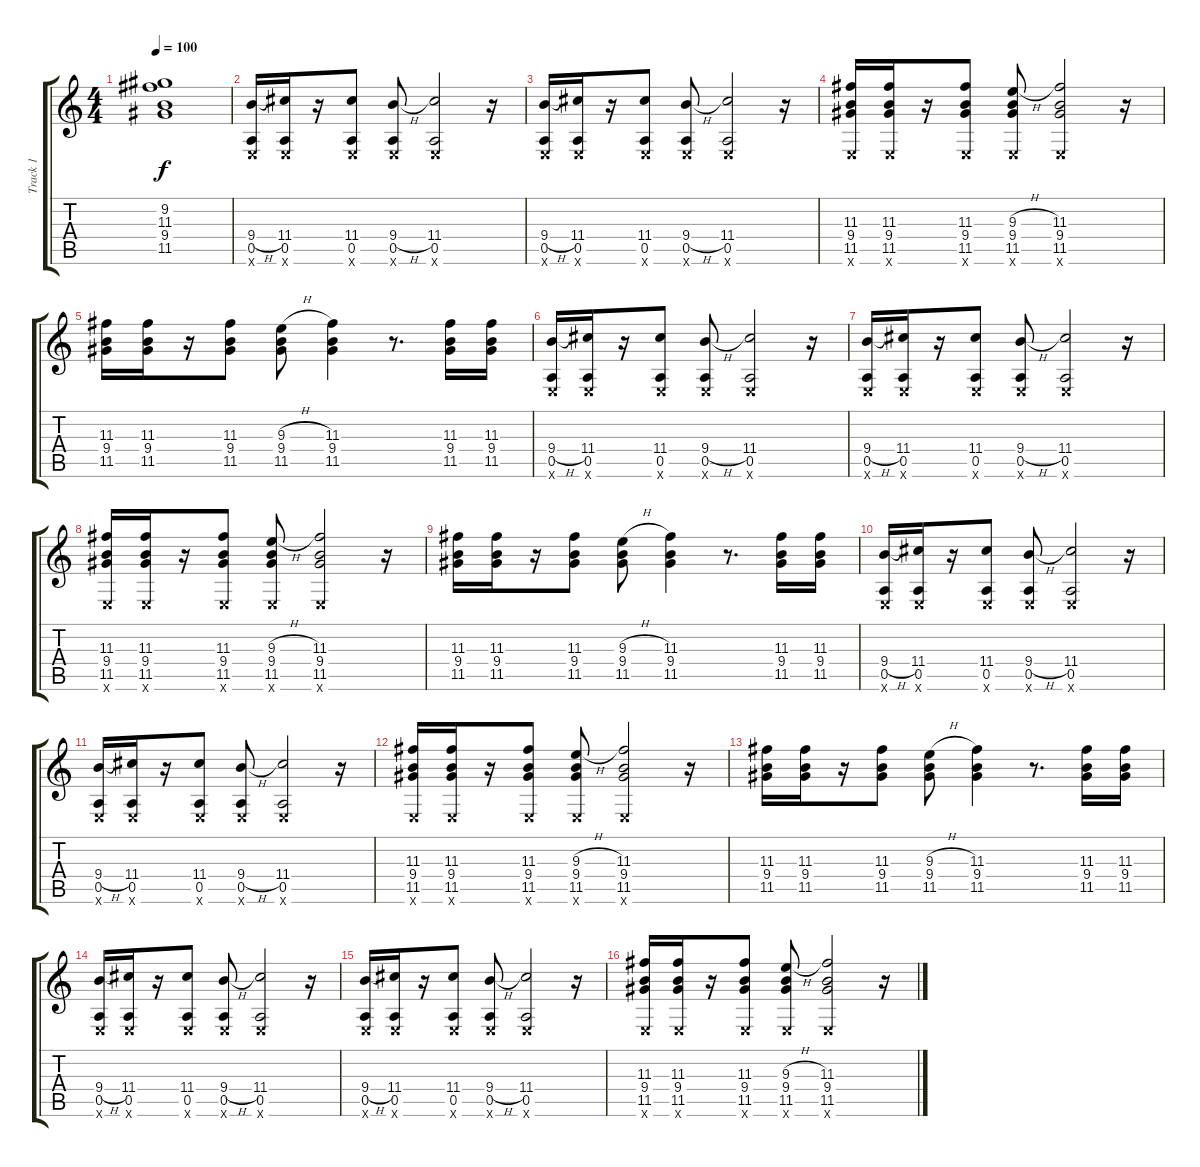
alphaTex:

\track ("Track 1" "Track 1") {instrument acousticguitarsteel}
\staff {score tabs}
\tuning (E4 B3 G3 D3 A2 E2) {hide}
\ts (4 4)
\tempo 100
\clef g2
\ks c
(9.2 11.3 9.4 11.5).1{dy f} |
(9.4{h} 0.5 0.6{x}).16 (11.4 0.5 0.6{x}).16 r.16 (11.4 0.5 0.6{x}).8 (9.4{h} 0.5 0.6{x}).8 (11.4 0.5 0.6{x}).2 r.16 |
(9.4{h} 0.5 0.6{x}).16 (11.4 0.5 0.6{x}).16 r.16 (11.4 0.5 0.6{x}).8 (9.4{h} 0.5 0.6{x}).8 (11.4 0.5 0.6{x}).2 r.16 |
(11.3 9.4 11.5 0.6{x}).16 (11.3 9.4 11.5 0.6{x}).16 r.16 (11.3 9.4 11.5 0.6{x}).8 (9.3{h} 9.4 11.5 0.6{x}).8 (11.3 9.4 11.5 0.6{x}).2 r.16 |
(11.3 9.4 11.5).16 (11.3 9.4 11.5).16 r.16 (11.3 9.4 11.5).8 (9.3{h} 9.4 11.5).8 (11.3 9.4 11.5).4 r.8{d} (11.3 9.4 11.5).16 (11.3 9.4 11.5).16 |
(9.4{h} 0.5 0.6{x}).16 (11.4 0.5 0.6{x}).16 r.16 (11.4 0.5 0.6{x}).8 (9.4{h} 0.5 0.6{x}).8 (11.4 0.5 0.6{x}).2 r.16 |
(9.4{h} 0.5 0.6{x}).16 (11.4 0.5 0.6{x}).16 r.16 (11.4 0.5 0.6{x}).8 (9.4{h} 0.5 0.6{x}).8 (11.4 0.5 0.6{x}).2 r.16 |
(11.3 9.4 11.5 0.6{x}).16 (11.3 9.4 11.5 0.6{x}).16 r.16 (11.3 9.4 11.5 0.6{x}).8 (9.3{h} 9.4 11.5 0.6{x}).8 (11.3 9.4 11.5 0.6{x}).2 r.16 |
(11.3 9.4 11.5).16 (11.3 9.4 11.5).16 r.16 (11.3 9.4 11.5).8 (9.3{h} 9.4 11.5).8 (11.3 9.4 11.5).4 r.8{d} (11.3 9.4 11.5).16 (11.3 9.4 11.5).16 |
(9.4{h} 0.5 0.6{x}).16 (11.4 0.5 0.6{x}).16 r.16 (11.4 0.5 0.6{x}).8 (9.4{h} 0.5 0.6{x}).8 (11.4 0.5 0.6{x}).2 r.16 |
(9.4{h} 0.5 0.6{x}).16 (11.4 0.5 0.6{x}).16 r.16 (11.4 0.5 0.6{x}).8 (9.4{h} 0.5 0.6{x}).8 (11.4 0.5 0.6{x}).2 r.16 |
(11.3 9.4 11.5 0.6{x}).16 (11.3 9.4 11.5 0.6{x}).16 r.16 (11.3 9.4 11.5 0.6{x}).8 (9.3{h} 9.4 11.5 0.6{x}).8 (11.3 9.4 11.5 0.6{x}).2 r.16 |
(11.3 9.4 11.5).16 (11.3 9.4 11.5).16 r.16 (11.3 9.4 11.5).8 (9.3{h} 9.4 11.5).8 (11.3 9.4 11.5).4 r.8{d} (11.3 9.4 11.5).16 (11.3 9.4 11.5).16 |
(9.4{h} 0.5 0.6{x}).16 (11.4 0.5 0.6{x}).16 r.16 (11.4 0.5 0.6{x}).8 (9.4{h} 0.5 0.6{x}).8 (11.4 0.5 0.6{x}).2 r.16 |
(9.4{h} 0.5 0.6{x}).16 (11.4 0.5 0.6{x}).16 r.16 (11.4 0.5 0.6{x}).8 (9.4{h} 0.5 0.6{x}).8 (11.4 0.5 0.6{x}).2 r.16 |
(11.3 9.4 11.5 0.6{x}).16 (11.3 9.4 11.5 0.6{x}).16 r.16 (11.3 9.4 11.5 0.6{x}).8 (9.3{h} 9.4 11.5 0.6{x}).8 (11.3 9.4 11.5 0.6{x}).2 r.16
